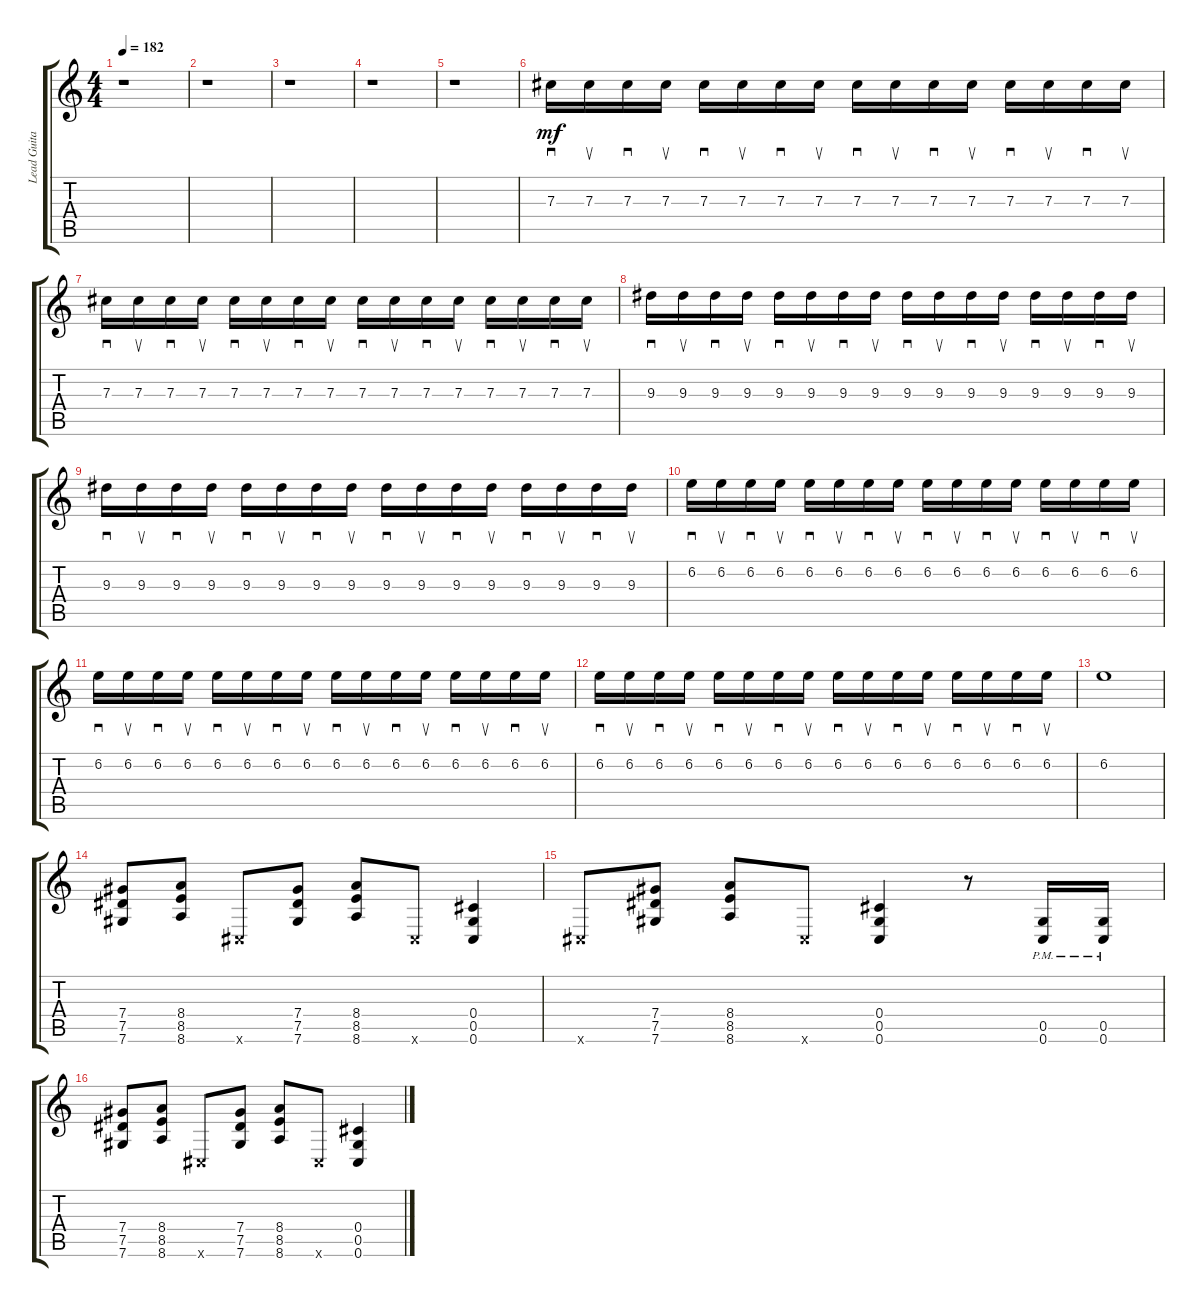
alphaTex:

\track ("Lead Guitar" "Lead Guita") {instrument distortionguitar}
\staff {score tabs}
\tuning (Eb4 Bb3 Gb3 Db3 Ab2 Db2) {hide}
\ts (4 4)
\tempo 182
\clef g2
\ks c
r.1{dy mf} |
r.1 |
r.1 |
r.1 |
r.1 |
7.3.16{sd} 7.3.16{su} 7.3.16{sd} 7.3.16{su} 7.3.16{sd} 7.3.16{su} 7.3.16{sd} 7.3.16{su} 7.3.16{sd} 7.3.16{su} 7.3.16{sd} 7.3.16{su} 7.3.16{sd} 7.3.16{su} 7.3.16{sd} 7.3.16{su} |
7.3.16{sd} 7.3.16{su} 7.3.16{sd} 7.3.16{su} 7.3.16{sd} 7.3.16{su} 7.3.16{sd} 7.3.16{su} 7.3.16{sd} 7.3.16{su} 7.3.16{sd} 7.3.16{su} 7.3.16{sd} 7.3.16{su} 7.3.16{sd} 7.3.16{su} |
9.3.16{sd} 9.3.16{su} 9.3.16{sd} 9.3.16{su} 9.3.16{sd} 9.3.16{su} 9.3.16{sd} 9.3.16{su} 9.3.16{sd} 9.3.16{su} 9.3.16{sd} 9.3.16{su} 9.3.16{sd} 9.3.16{su} 9.3.16{sd} 9.3.16{su} |
9.3.16{sd} 9.3.16{su} 9.3.16{sd} 9.3.16{su} 9.3.16{sd} 9.3.16{su} 9.3.16{sd} 9.3.16{su} 9.3.16{sd} 9.3.16{su} 9.3.16{sd} 9.3.16{su} 9.3.16{sd} 9.3.16{su} 9.3.16{sd} 9.3.16{su} |
6.2.16{sd} 6.2.16{su} 6.2.16{sd} 6.2.16{su} 6.2.16{sd} 6.2.16{su} 6.2.16{sd} 6.2.16{su} 6.2.16{sd} 6.2.16{su} 6.2.16{sd} 6.2.16{su} 6.2.16{sd} 6.2.16{su} 6.2.16{sd} 6.2.16{su} |
6.2.16{sd} 6.2.16{su} 6.2.16{sd} 6.2.16{su} 6.2.16{sd} 6.2.16{su} 6.2.16{sd} 6.2.16{su} 6.2.16{sd} 6.2.16{su} 6.2.16{sd} 6.2.16{su} 6.2.16{sd} 6.2.16{su} 6.2.16{sd} 6.2.16{su} |
6.2.16{sd} 6.2.16{su} 6.2.16{sd} 6.2.16{su} 6.2.16{sd} 6.2.16{su} 6.2.16{sd} 6.2.16{su} 6.2.16{sd} 6.2.16{su} 6.2.16{sd} 6.2.16{su} 6.2.16{sd} 6.2.16{su} 6.2.16{sd} 6.2.16{su} |
6.2.1 |
(7.4 7.5 7.6).8 (8.4 8.5 8.6).8 0.6{x}.8 (7.4 7.5 7.6).8 (8.4 8.5 8.6).8 0.6{x}.8 (0.4 0.5 0.6).4 |
0.6{x}.8 (7.4 7.5 7.6).8 (8.4 8.5 8.6).8 0.6{x}.8 (0.4 0.5 0.6).4 r.8 (0.5{pm} 0.6{pm}).16 (0.5{pm} 0.6{pm}).16 |
(7.4 7.5 7.6).8 (8.4 8.5 8.6).8 0.6{x}.8 (7.4 7.5 7.6).8 (8.4 8.5 8.6).8 0.6{x}.8 (0.4 0.5 0.6).4
